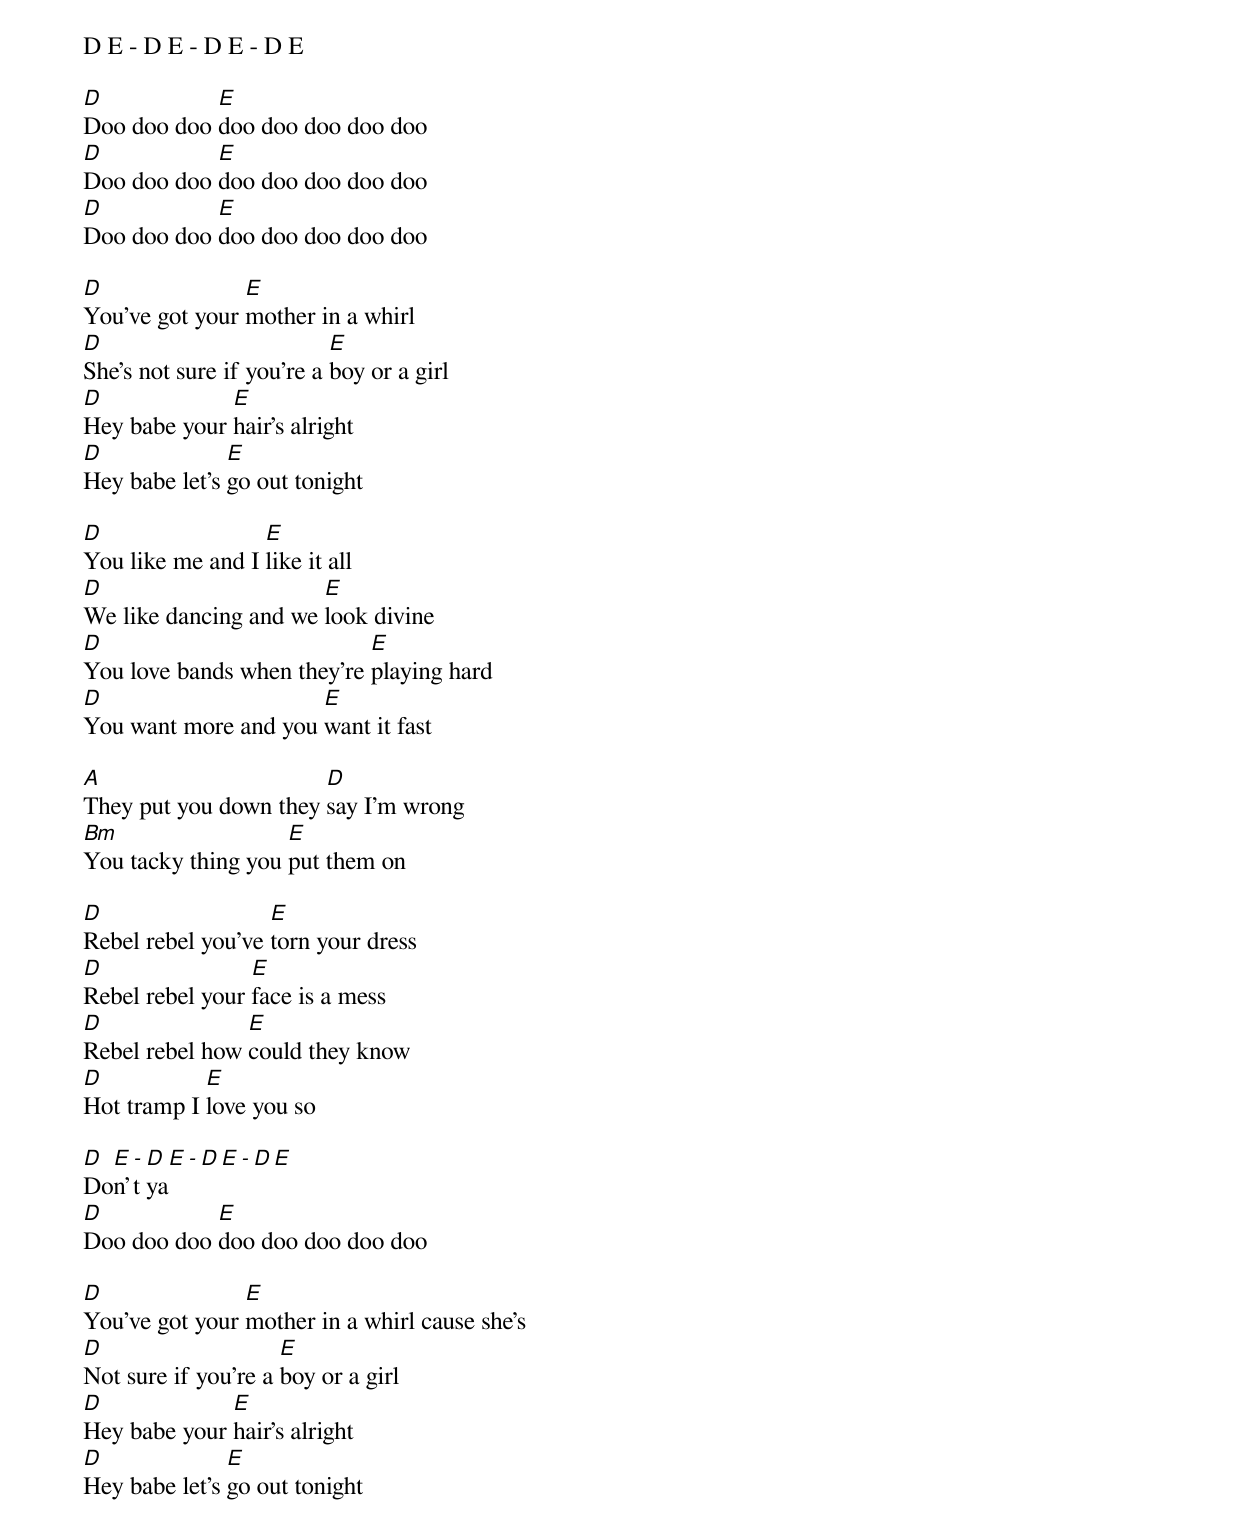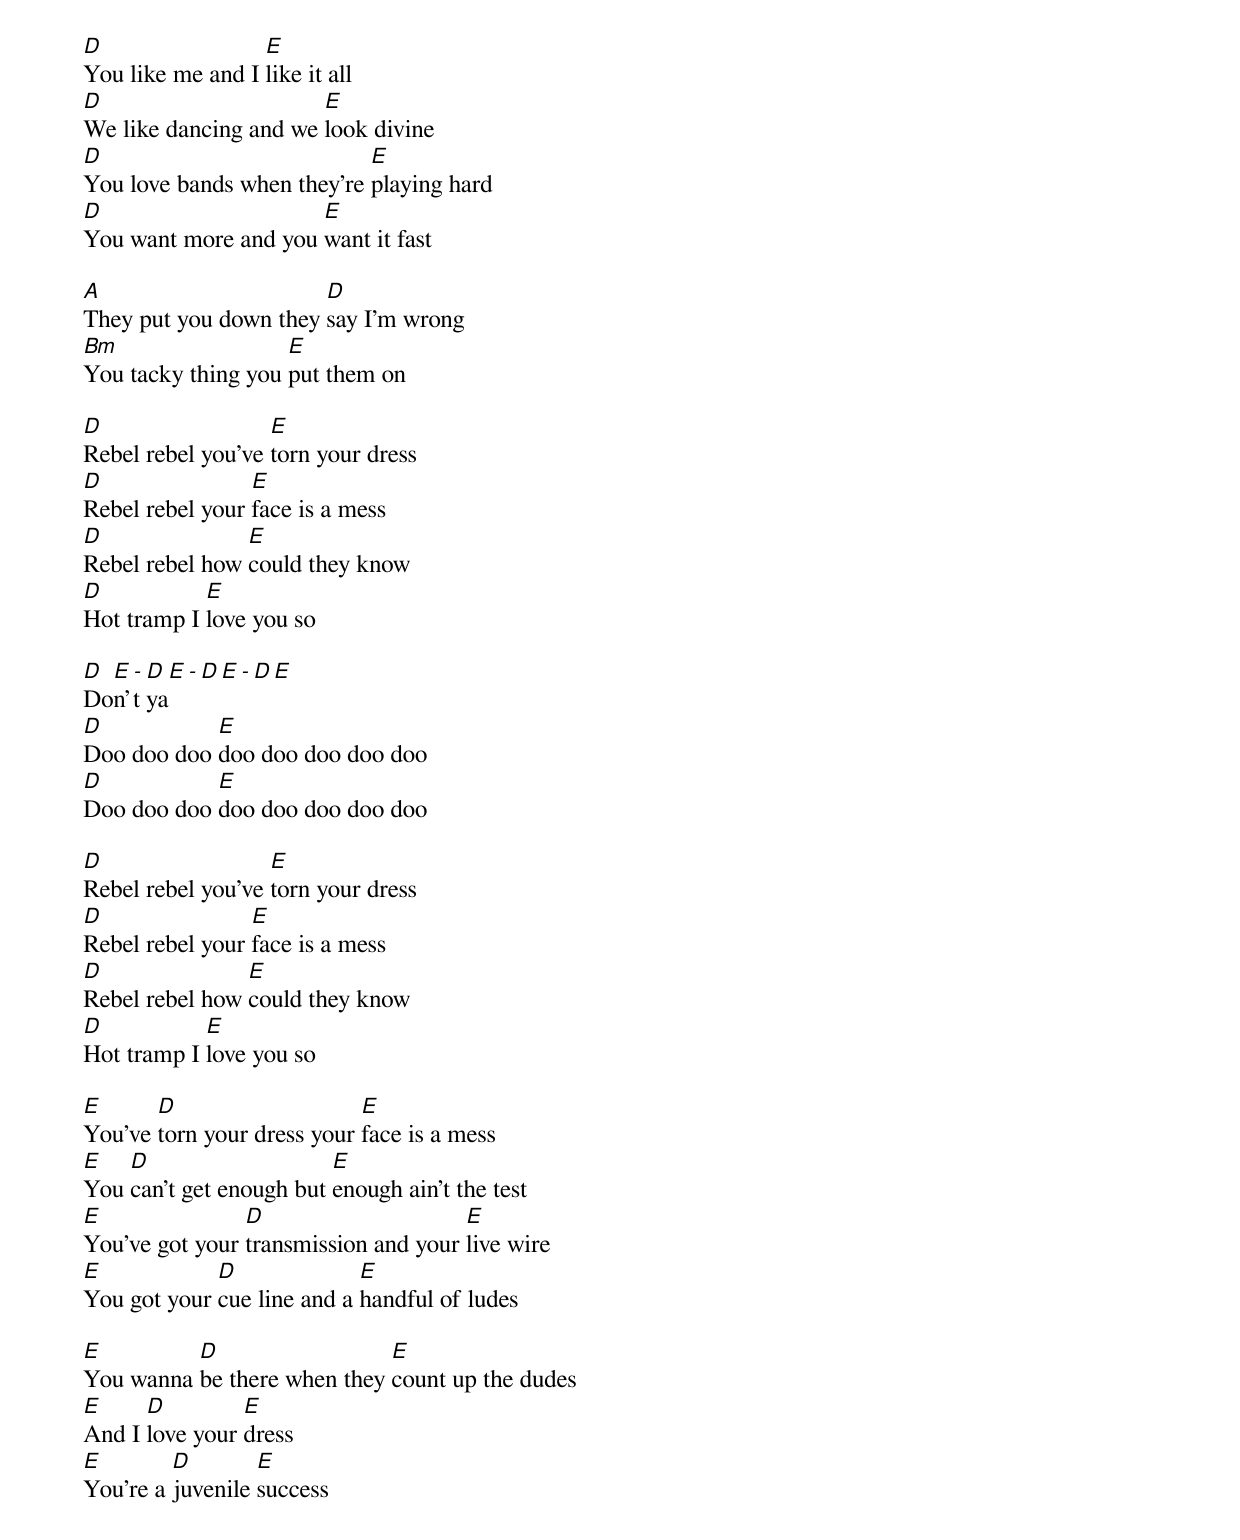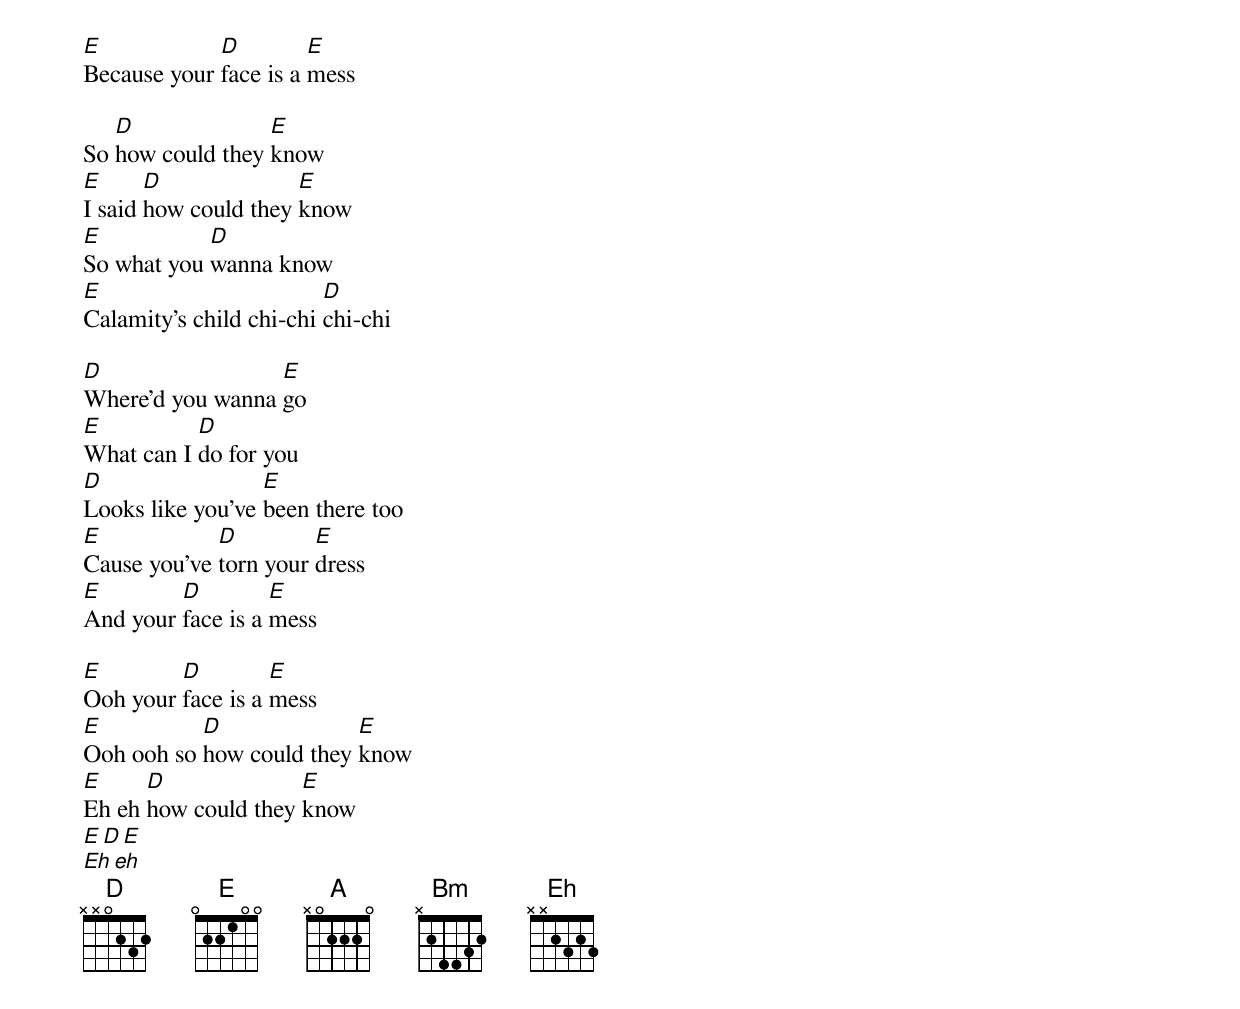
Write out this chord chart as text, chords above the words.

D E - D E - D E - D E

D           E
Doo doo doo doo doo doo doo doo
D           E
Doo doo doo doo doo doo doo doo
D           E
Doo doo doo doo doo doo doo doo

D               E
You've got your mother in a whirl
D                          E
She's not sure if you're a boy or a girl
D             E
Hey babe your hair's alright
D              E
Hey babe let's go out tonight

D                 E
You like me and I like it all
D                      E
We like dancing and we look divine
D                           E
You love bands when they're playing hard
D                     E
You want more and you want it fast

A                      D
They put you down they say I'm wrong
Bm                  E
You tacky thing you put them on

D                  E
Rebel rebel you've torn your dress
D                E
Rebel rebel your face is a mess
D               E
Rebel rebel how could they know
D           E
Hot tramp I love you so

D E - D E - D E - D E
Don't ya
D           E
Doo doo doo doo doo doo doo doo

D               E
You've got your mother in a whirl cause she's
D                    E
Not sure if you're a boy or a girl
D             E
Hey babe your hair's alright
D              E
Hey babe let's go out tonight

D                 E
You like me and I like it all
D                      E
We like dancing and we look divine
D                           E
You love bands when they're playing hard
D                     E
You want more and you want it fast

A                      D
They put you down they say I'm wrong
Bm                  E
You tacky thing you put them on

D                  E
Rebel rebel you've torn your dress
D                E
Rebel rebel your face is a mess
D               E
Rebel rebel how could they know
D           E
Hot tramp I love you so

D E - D E - D E - D E
Don't ya
D           E
Doo doo doo doo doo doo doo doo
D           E
Doo doo doo doo doo doo doo doo

D                  E
Rebel rebel you've torn your dress
D                E
Rebel rebel your face is a mess
D               E
Rebel rebel how could they know
D           E
Hot tramp I love you so

E      D                    E
You've torn your dress your face is a mess
E   D                    E
You can't get enough but enough ain't the test
E               D                     E
You've got your transmission and your live wire
E            D              E
You got your cue line and a handful of ludes

E         D                  E
You wanna be there when they count up the dudes
E     D         E
And I love your dress
E        D        E
You're a juvenile success
E            D         E
Because your face is a mess

   D              E
So how could they know
E      D              E
I said how could they know
E           D
So what you wanna know
E                        D
Calamity's child chi-chi chi-chi

D                 E
Where'd you wanna go
E          D
What can I do for you
D                 E
Looks like you've been there too
E            D         E
Cause you've torn your dress
E        D         E
And your face is a mess

E        D         E
Ooh your face is a mess
E          D              E
Ooh ooh so how could they know
E     D              E
Eh eh how could they know
E     D     E
Eh eh
